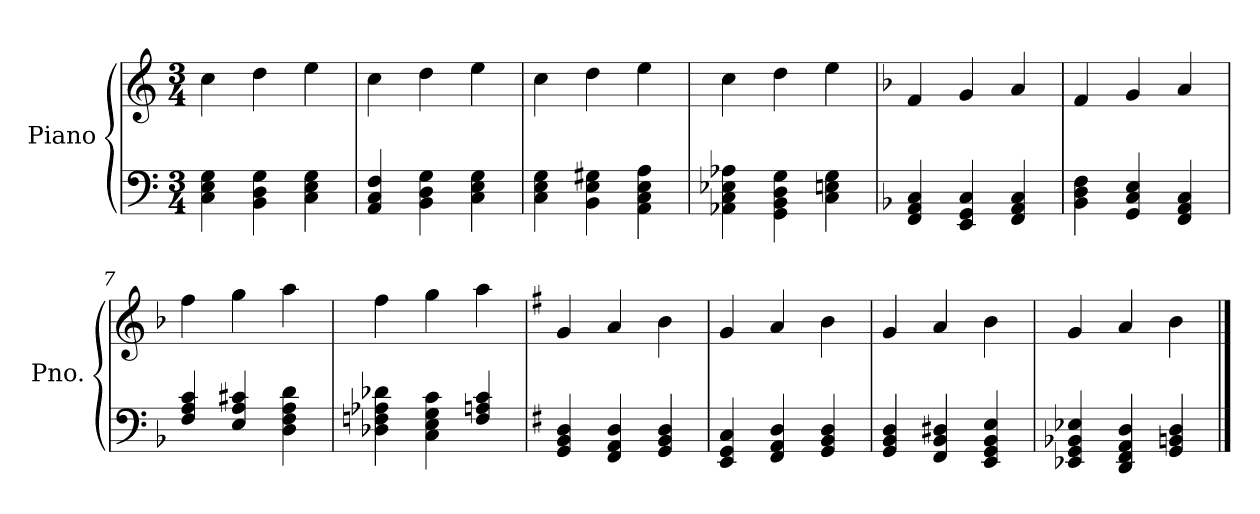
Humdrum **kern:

**kern	**kern
*part1	*part1
*staff2	*staff1
*I"Piano	*
*I'Pno.	*
*clefF4	*clefG2
*k[]	*k[]
*M3/4	*M3/4
=1	=1
4C\ 4E\ 4G\	4cc\
4BB\ 4D\ 4G\	4dd\
4C\ 4E\ 4G\	4ee\
=2	=2
4AA/ 4C/ 4F/	4cc\
4BB\ 4D\ 4G\	4dd\
4C\ 4E\ 4G\	4ee\
=3	=3
4C\ 4E\ 4G\	4cc\
4BB\ 4E\ 4G#X\	4dd\
4AA\ 4C\ 4E\ 4A\	4ee\
=4	=4
4AA-X\ 4C\ 4E-X\ 4A-X\	4cc\
4GG\ 4BB\ 4D\ 4G\	4dd\
4C\ 4En\ 4G\	4ee\
=5	=5
*k[b-]	*k[b-]
4FF/ 4AA/ 4C/	4f/
4EE/ 4GG/ 4C/	4g/
4FF/ 4AA/ 4C/	4a/
=6	=6
4BB-\ 4D\ 4F\	4f/
4GG/ 4C/ 4E/	4g/
4FF/ 4AA/ 4C/	4a/
=7	=7
4F/ 4A/ 4c/	4ff\
4E/ 4A/ 4c#X/	4gg\
4D\ 4F\ 4A\ 4d\	4aa\
=8	=8
4D-X\ 4Fn\ 4A-X\ 4d-X\	4ff\
4C\ 4E\ 4G\ 4c\	4gg\
4F/ 4An/ 4c/	4aa\
=9	=9
*k[f#]	*k[f#]
4GG/ 4BB/ 4D/	4g/
4FF#/ 4AA/ 4D/	4a/
4GG/ 4BB/ 4D/	4b\
!!LO:LB:g=z
=10	=10
4EE/ 4GG/ 4C/	4g/
4FF#/ 4AA/ 4D/	4a/
4GG/ 4BB/ 4D/	4b\
=11	=11
4GG/ 4BB/ 4D/	4g/
4FF#/ 4BB/ 4D#X/	4a/
4EE/ 4GG/ 4BB/ 4E/	4b\
=12	=12
4EE-X/ 4GG/ 4BB-X/ 4E-X/	4g/
4DD/ 4FF#/ 4AA/ 4D/	4a/
4GG/ 4BBn/ 4D/	4b\
==	==
*-	*-
